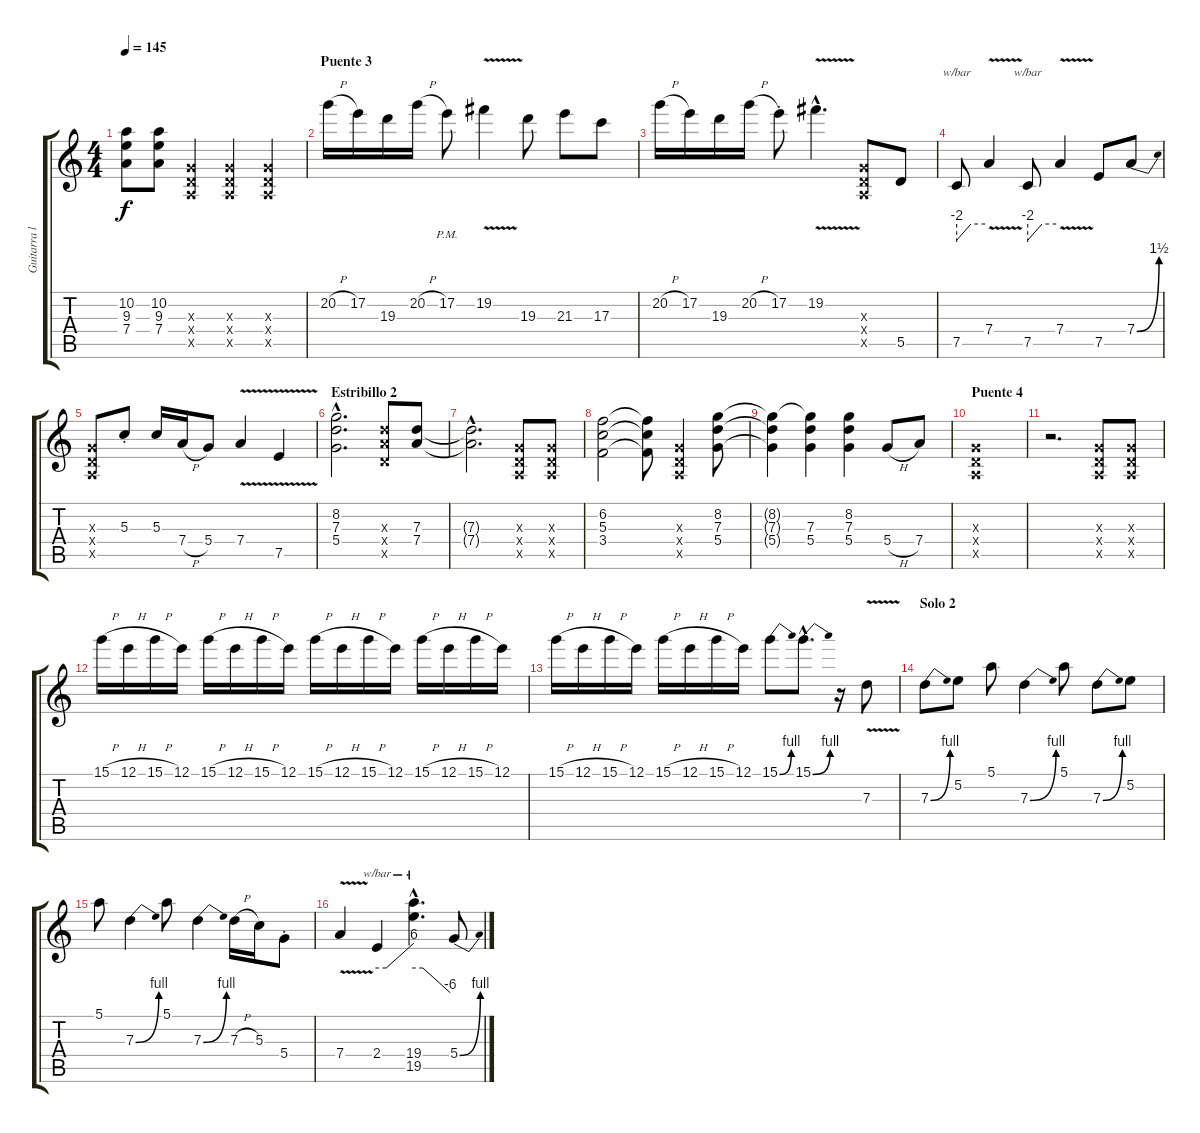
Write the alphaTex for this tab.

\track ("Guitarra líder" "Guitarra l") {instrument distortionguitar}
\staff {score tabs}
\tuning (E4 B3 G3 D3 A2 E2) {hide}
\ts (4 4)
\tempo 145
\clef g2
\ks c
(10.2{t} 9.3{t} 7.4{t}).8{dy f} (10.2 9.3 7.4).8 (0.3{x} 0.4{x} 0.5{x}).4 (0.3{x} 0.4{x} 0.5{x}).4 (0.3{x} 0.4{x} 0.5{x}).4{volume 16} |
\section ("" "Puente 3")
20.2{h}.16 17.2.16 19.3.16 20.2{h}.16 17.2{pm}.8 19.2{v}.4 19.3.8 21.3.8 17.3.8 |
20.2{h}.16 17.2.16 19.3.16 20.2{h}.16 17.2{st}.8 19.2{v hac}.4{d} (0.3{x} 0.4{x} 0.5{x}).8 5.5.8 |
7.5.8{tbe (custom default 0 -8 30 0 60 0)} 7.4{v}.4 7.5.8{tbe (custom default 0 -8 30 0 60 0)} 7.4{v}.4 7.5.8 7.4{be (bend 0 0 60 6)}.8 |
(0.3{x} 0.4{x} 0.5{x}).8 5.3{st}.8 5.3.16 7.4{h}.16 5.4.8 7.4{v}.4 7.5{v}.4{volume 14} |
\section ("" "Estribillo 2")
(8.2{hac} 7.3{hac} 5.4{hac}).2{d} (7.3{x} 7.4{x} 5.5{x}).8 (7.3 7.4).8 |
(7.3{hac t} 7.4{hac t}).2{d} (0.3{x} 0.4{x} 0.5{x}).8 (0.3{x} 0.4{x} 0.5{x}).8 |
(6.2 5.3 3.4).2 (6.2{t} 5.3{t} 3.4{t}).8 (0.3{x} 0.4{x} 0.5{x}).4 (8.2 7.3 5.4).8 |
(8.2{t} 7.3{t} 5.4{t}).4 (8.2{t} 7.3 5.4).4 (8.2 7.3 5.4).4 5.4{h}.8 7.4.8 |
\section ("" "Puente 4")
(0.3{x} 0.4{x} 0.5{x}).1 |
r.2{d} (0.3{x} 0.4{x} 0.5{x}).8{volume 16} (0.3{x} 0.4{x} 0.5{x}).8 |
15.1{h}.16 12.1{h}.16 15.1{h}.16 12.1.16 15.1{h}.16 12.1{h}.16 15.1{h}.16 12.1.16 15.1{h}.16 12.1{h}.16 15.1{h}.16 12.1.16 15.1{h}.16 12.1{h}.16 15.1{h}.16 12.1.16 |
15.1{h}.16 12.1{h}.16 15.1{h}.16 12.1.16 15.1{h}.16 12.1{h}.16 15.1{h}.16 12.1.16 15.1{be (bend 0 0 60 4)}.8 15.1{be (bend 0 0 60 4) hac}.8{d} r.16 7.3{v}.8 |
\section ("" "Solo 2")
7.3{be (bend 0 0 60 4)}.8 5.2.8 5.1.8 7.3{be (bend 0 0 60 4)}.4 5.1.8 7.3{be (bend 0 0 60 4)}.8 5.2.8 |
5.1.8 7.3{be (bend 0 0 60 4)}.4 5.1.8 7.3{be (bend 0 0 60 4)}.4 7.3{h}.16 5.3.16 5.4{st}.8 |
7.4{v}.4 2.4.4{tbe (custom default 0 0 15 0 60 24)} (19.4{hac} 19.5{hac}).4{d tbe (custom default 0 0 15 0 60 -24)} 5.4{be (bend 0 0 60 4)}.8
